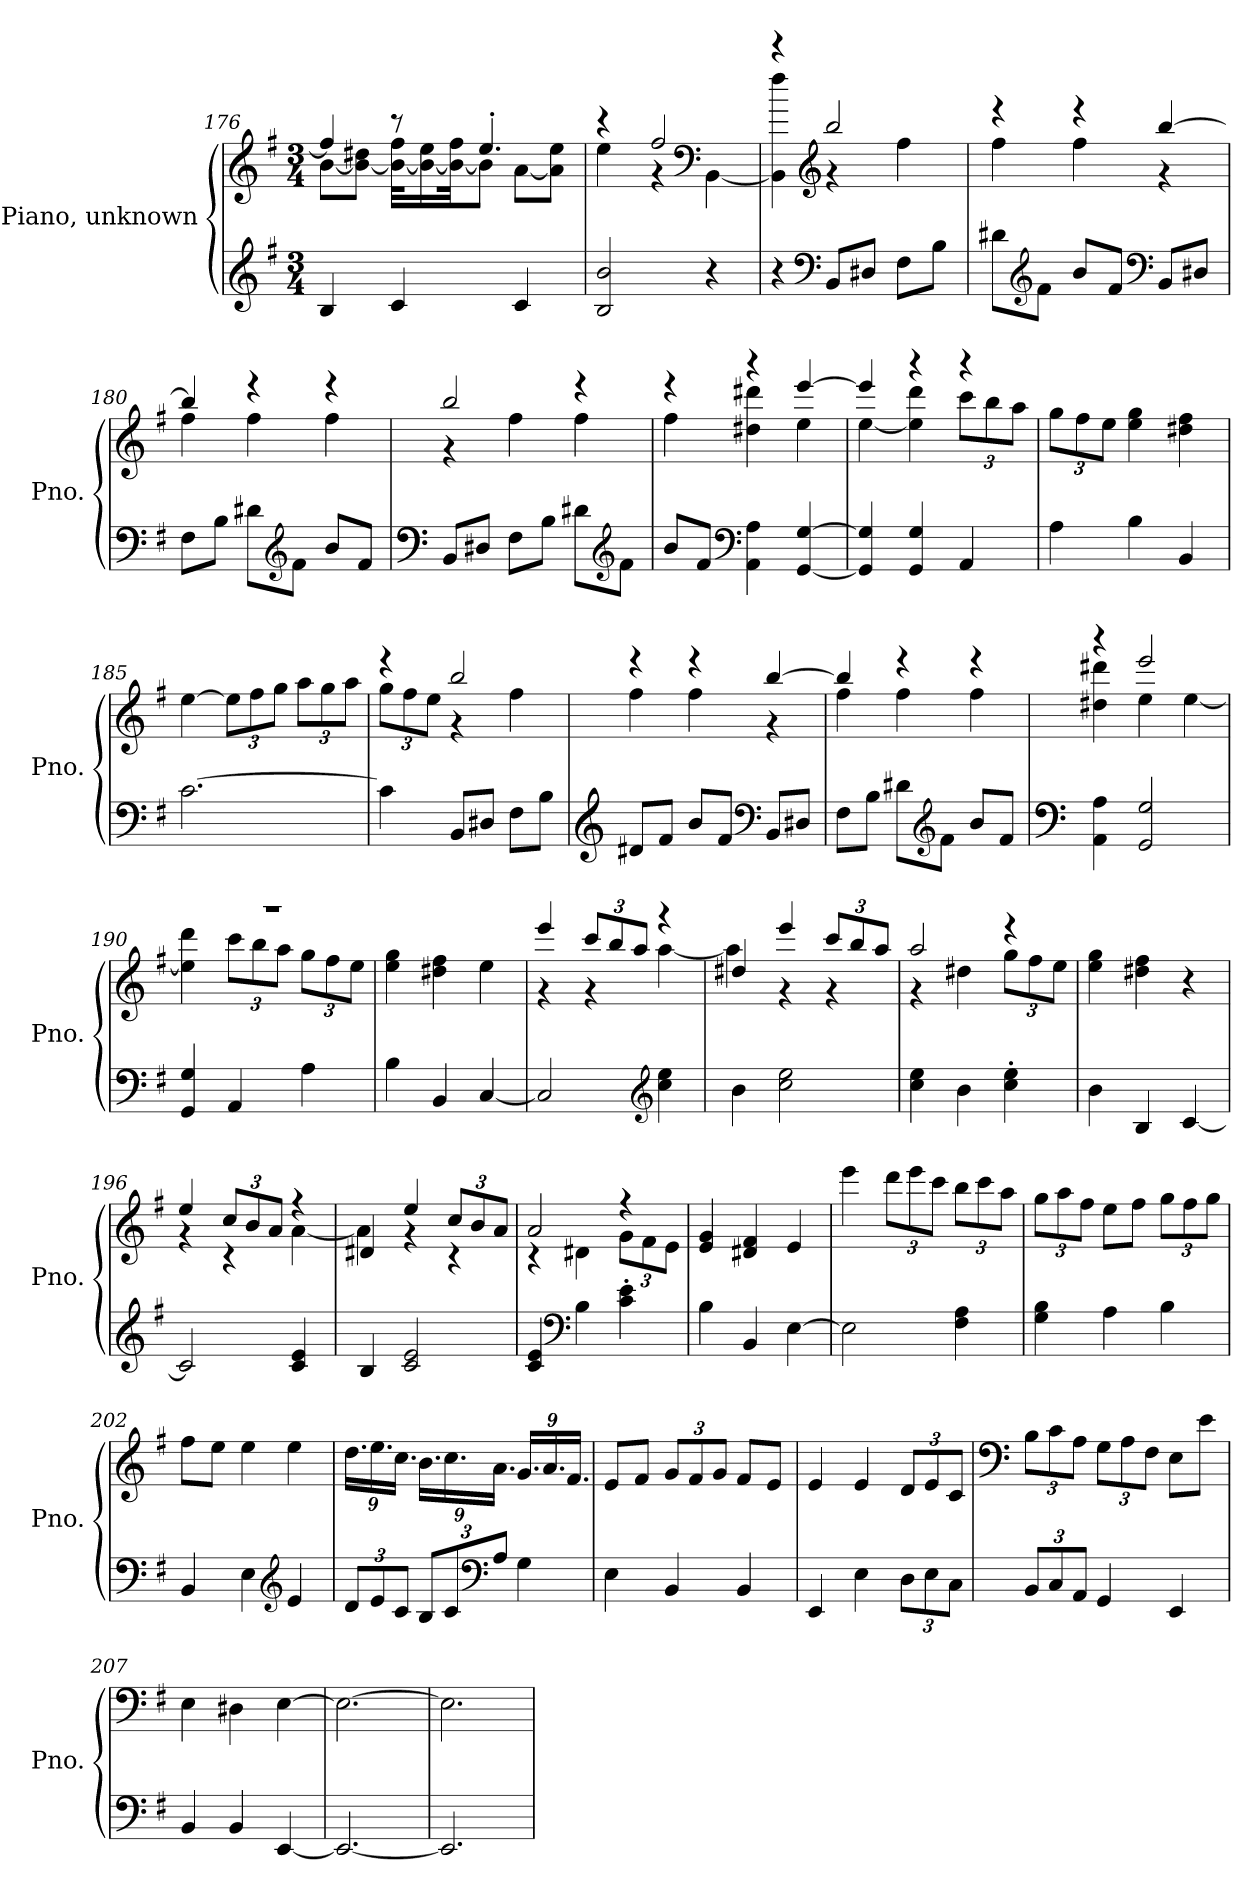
**kern	**kern
*part1	*part1
*staff2	*staff1
*I"Piano, unknown	*
*I'Pno.	*
*clefG2	*clefG2
*k[f#]	*k[f#]
*M3/4	*M3/4
=176	=176
*	*^
4B/	4ff#/]	[8b\L
.	.	8b\_ 8dd#X\J
4c/	8r	32b\_ 32ff#\KLL
.	.	16b\_ 16ee\
.	.	32b\_ 32ff#\JK
.	4.ee'/	8b\J]
4c/	.	[8a\L
.	.	8a\] 8ee\J
!!LO:PB:g=z	!!
=177	=177	=177
2B/ 2b/	4r	4ee\
.	2ff#/	4r
*	*clefF4	*
4r	.	[4BB\
=178	=178	=178
4r	4r	4BB\] 4ff#\
*clefF4	*clefG2	*
8BB/L	2bb/	4r
8D#X/J	.	.
8F#\L	.	4ff#\
8B\J	.	.
=179	=179	=179
8d#X\L	4r	4ff#\
*clefG2	*	*
8f#\J	.	.
8b/L	4r	4ff#\
8f#/J	.	.
*clefF4	*	*
8BB/L	[4bb/	4r
8D#X/J	.	.
=180	=180	=180
8F#\L	4bb/]	4ff#\
8B\J	.	.
8d#X\L	4r	4ff#\
*clefG2	*	*
8f#\J	.	.
8b/L	4r	4ff#\
8f#/J	.	.
!!LO:LB:g=z	!!
=181	=181	=181
*clefF4	*	*
8BB/L	2bb/	4r
8D#X/J	.	.
8F#\L	.	4ff#\
8B\J	.	.
8d#X\L	4r	4ff#\
*clefG2	*	*
8f#\J	.	.
=182	=182	=182
8b/L	4r	4ff#\
8f#/J	.	.
*clefF4	*	*
4AA\ 4A\	4r	4dd#X\ 4ddd#X\
[4GG/ [4G/	[4eee/	4ee\
=183	=183	=183
4GG/] 4G/]	4eee/]	[4ee\
4GG/ 4G/	4r	4ee\] 4ddd\
*	*	*Xbrackettup
4AA/	4r	12ccc\L
.	.	12bb\
.	.	12aa\J
*	*v	*v
=184	=184
4A\	12gg\L
.	12ff#\
.	12ee\J
4B\	4ee\ 4gg\
4BB/	4dd#X\ 4ff#\
=185	=185
[2.c\	[4ee\
.	12ee\L]
.	12ff#\
.	12gg\J
.	12aa\L
.	12gg\
.	12aa\J
!!LO:LB:g=z
=186	=186
*	*^
4c\]	4r	12gg\L
.	.	12ff#\
.	.	12ee\J
8BB/L	2bb/	4r
8D#X/J	.	.
8F#\L	.	4ff#\
8B\J	.	.
=187	=187	=187
*clefG2	*	*
8d#X/L	4r	4ff#\
8f#/J	.	.
8b/L	4r	4ff#\
8f#/J	.	.
*clefF4	*	*
8BB/L	[4bb/	4r
8D#X/J	.	.
=188	=188	=188
8F#\L	4bb/]	4ff#\
8B\J	.	.
8d#X\L	4r	4ff#\
*clefG2	*	*
8f#\J	.	.
8b/L	4r	4ff#\
8f#/J	.	.
=189	=189	=189
*clefF4	*	*
4AA\ 4A\	4r	4dd#X\ 4ddd#X\
2GG/ 2G/	2eee/	4ee\
.	.	[4ee\
=190	=190	=190
4GG/ 4G/	2.r	4ee\] 4ddd\
4AA/	.	12ccc\L
.	.	12bb\
.	.	12aa\J
4A\	.	12gg\L
.	.	12ff#\
.	.	12ee\J
*	*v	*v
!!LO:LB:g=z
=191	=191
4B\	4ee\ 4gg\
4BB/	4dd#X\ 4ff#\
[4C/	4ee\
=192	=192
*	*^
2C/]	4eee/	4r
.	12ccc/L	4r
.	12bb/	.
.	12aa/J	.
*clefG2	*	*
4cc\ 4ee\	4r	[4aa\
=193	=193	=193
4b\	4dd#X/	4aa\]
2cc\ 2ee\	4eee/	4r
.	12ccc/L	4r
.	12bb/	.
.	12aa/J	.
=194	=194	=194
4cc\ 4ee\	2aa/	4r
4b\	.	4dd#X\
4cc\' 4ee\'	4r	12gg\L
.	.	12ff#\
.	.	12ee\J
*	*v	*v
=195	=195
4b\	4ee\ 4gg\
4B/	4dd#X\ 4ff#\
[4c/	4r
=196	=196
*	*^
2c/]	4ee/	4r
.	12cc/L	4r
.	12b/	.
.	12a/J	.
4c/ 4e/	4r	[4a\
!!LO:LB:g=z	!!
=197	=197	=197
4B/	4d#X/	4a\]
2c/ 2e/	4ee/	4r
.	12cc/L	4r
.	12b/	.
.	12a/J	.
=198	=198	=198
4c/ 4e/	2a/	4r
*clefF4	*	*
4B\	.	4d#X\
4c\' 4e\'	4r	12g\L
.	.	12f#\
.	.	12e\J
*	*v	*v
=199	=199
4B\	4e/ 4g/
4BB/	4d#X/ 4f#/
[4E\	4e/
=200	=200
2E\]	4eee\
.	12ddd\L
.	12eee\
.	12ccc\J
4F#\ 4A\	12bb\L
.	12ccc\
.	12aa\J
=201	=201
4G\ 4B\	12gg\L
.	12aa\
.	12ff#\J
4A\	8ee\L
.	8ff#\J
4B\	12gg\L
.	12ff#\
.	12gg\J
=202	=202
4BB/	8ff#\L
.	8ee\J
4E\	4ee\
*clefG2	*
4e/	4ee\
!!LO:LB:g=z
=203	=203
*Xbrackettup	*
12d/L	18.dd\LL
12e/	18.ee\
12c/J	18.cc\JJ
12B/L	18.b\LL
12c/	18.cc\
*clefF4	*
12A/J	18.a\JJ
4G\	18.g/LL
.	18.a/
.	18.f#/JJ
=204	=204
4E\	8e/L
.	8f#/J
4BB/	12g/L
.	12f#/
.	12g/J
4BB/	8f#/L
.	8e/J
=205	=205
4EE/	4e/
4E\	4e/
12D\L	12d/L
12E\	12e/
12C\J	12c/J
=206	=206
*	*clefF4
12BB/L	12B\L
12C/	12c\
12AA/J	12A\J
4GG/	12G\L
.	12A\
.	12F#\J
4EE/	8E\L
.	8e\J
=207	=207
4BB/	4E\
4BB/	4D#X\
[4EE/	[4E\
!!LO:PB:g=z
=208	=208
2.EE/_	2.E\_
=209	=209
2.EE/]	2.E\]
=	=
*-	*-
